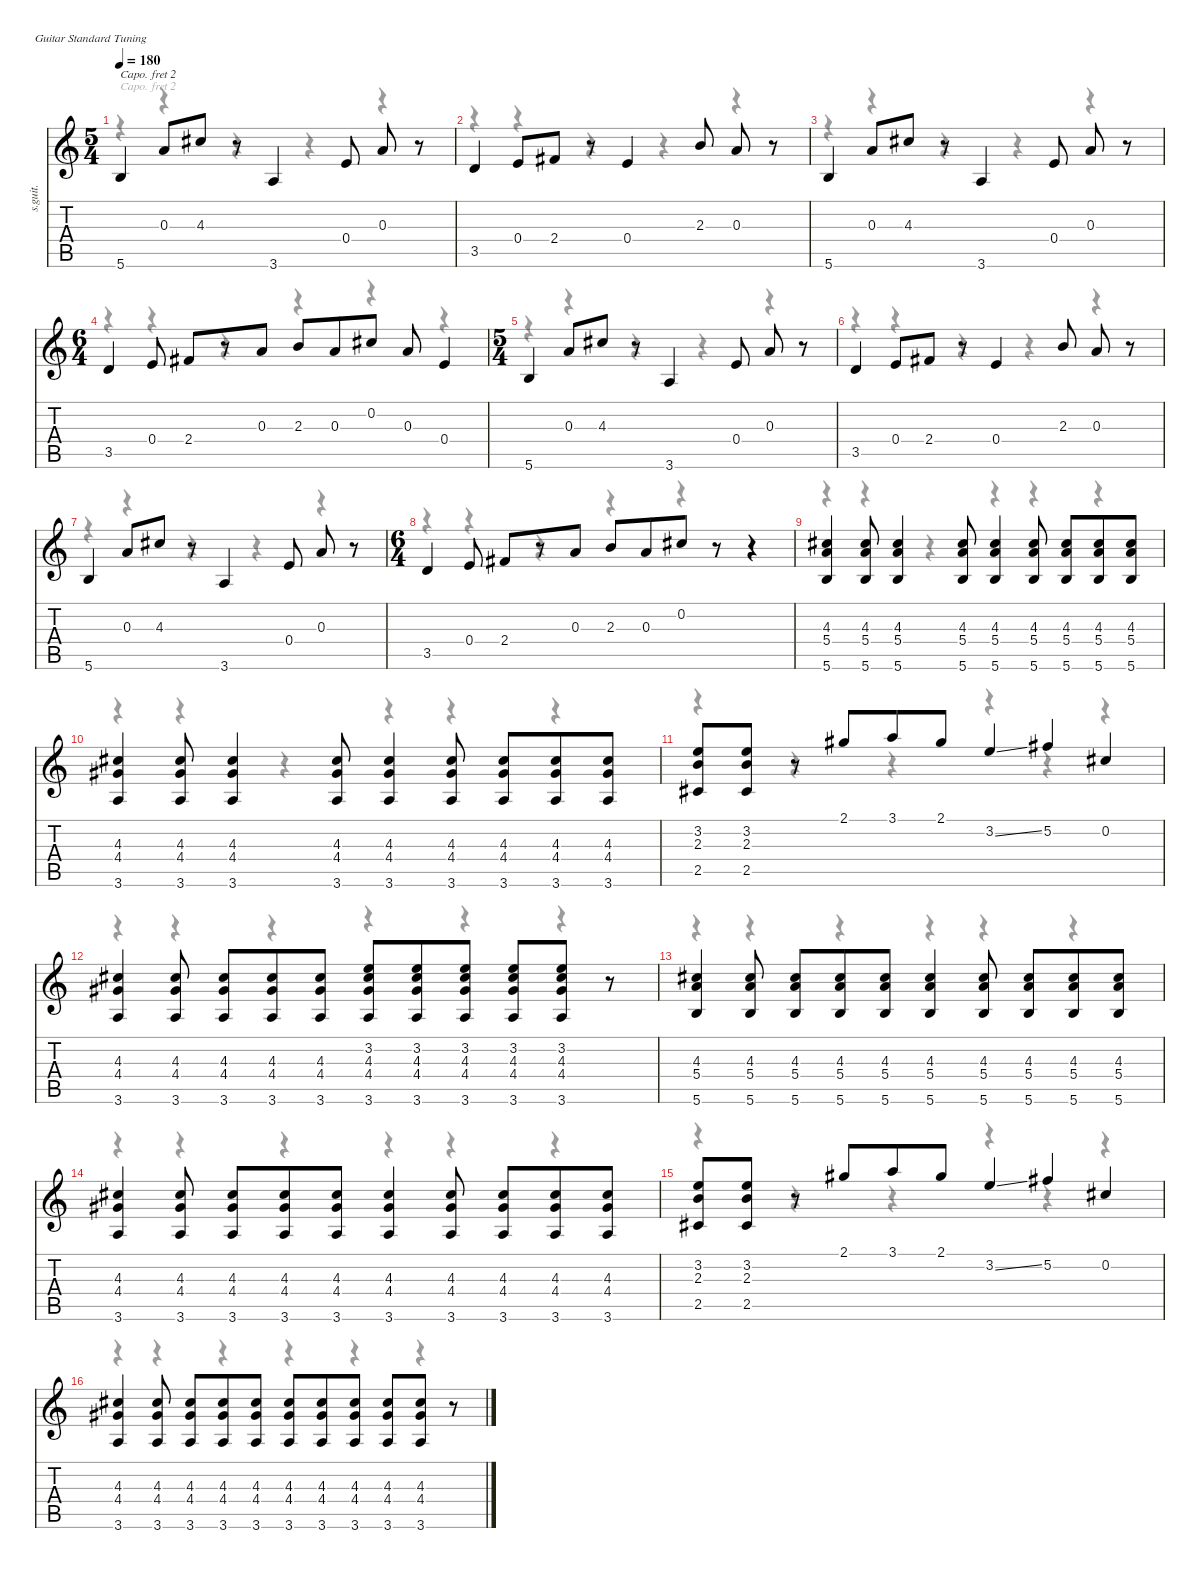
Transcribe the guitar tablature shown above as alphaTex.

\defaultSystemsLayout 4
\hideDynamics
\bracketExtendMode nobrackets
\otherSystemsTrackNameOrientation horizontal
\track ("Track 1" "s.guit.") {instrument acousticguitarsteel}
\staff {score tabs}
\capo 2
\tuning (E4 B3 G3 D3 A2 E2)
\voice
\ts (5 4)
\beaming (8 4 2 2 2)
\tempo 180
\clef g2
\ks c
5.6.4{dy f beam Up} 0.3.8{beam Up} 4.3{acc #}.8{beam Up} r.8{beam Up} 3.6.4{beam Up} 0.4.8{beam Up} 0.3.8{beam Up} r.8{beam Up} |
3.5.4{beam Up} 0.4.8{beam Up} 2.4{acc #}.8{beam Up} r.8{beam Up} 0.4.4{beam Up} 2.3.8{beam Up} 0.3.8{beam Up} r.8{beam Up} |
5.6.4{beam Up} 0.3.8{beam Up} 4.3{acc #}.8{beam Up} r.8{beam Up} 3.6.4{beam Up} 0.4.8{beam Up} 0.3.8{beam Up} r.8{beam Up} |
\ts (6 4)
\beaming (8 3 3 3 3)
3.5.4{beam Up} 0.4.8{beam Up} 2.4{acc #}.8{beam Up} r.8{beam Up} 0.3.8{beam Up} 2.3.8{beam Up} 0.3.8{beam Up} 0.2{acc #}.8{beam Up} 0.3.8{beam Up} 0.4.4{beam Up} |
\ts (5 4)
\beaming (8 4 2 2 2)
5.6.4{beam Up} 0.3.8{beam Up} 4.3{acc #}.8{beam Up} r.8{beam Up} 3.6.4{beam Up} 0.4.8{beam Up} 0.3.8{beam Up} r.8{beam Up} |
3.5.4{beam Up} 0.4.8{beam Up} 2.4{acc #}.8{beam Up} r.8{beam Up} 0.4.4{beam Up} 2.3.8{beam Up} 0.3.8{beam Up} r.8{beam Up} |
5.6.4{beam Up} 0.3.8{beam Up} 4.3{acc #}.8{beam Up} r.8{beam Up} 3.6.4{beam Up} 0.4.8{beam Up} 0.3.8{beam Up} r.8{beam Up} |
\ts (6 4)
\beaming (8 3 3 3 3)
3.5.4{beam Up} 0.4.8{beam Up} 2.4{acc #}.8{beam Up} r.8{beam Up} 0.3.8{beam Up} 2.3.8{beam Up} 0.3.8{beam Up} 0.2{acc #}.8{beam Up} r.8{beam Up} r.4{beam Up} |
(4.3{acc #} 5.4 5.6).4{beam Up} (4.3{acc #} 5.4 5.6).8{beam Up} (4.3{acc #} 5.4 5.6).4{beam Up} (4.3{acc #} 5.4 5.6).8{beam Up} (4.3{acc #} 5.4 5.6).4{beam Up} (4.3{acc #} 5.4 5.6).8{beam Up} (4.3{acc #} 5.4 5.6).8{beam Up} (4.3{acc #} 5.4 5.6).8{beam Up} (4.3{acc #} 5.4 5.6).8{beam Up} |
(4.3{acc #} 4.4{acc #} 3.6).4{beam Up} (4.3{acc #} 4.4{acc #} 3.6).8{beam Up} (4.3{acc #} 4.4{acc #} 3.6).4{beam Up} (4.3{acc #} 4.4{acc #} 3.6).8{beam Up} (4.3{acc #} 4.4{acc #} 3.6).4{beam Up} (4.3{acc #} 4.4{acc #} 3.6).8{beam Up} (4.3{acc #} 4.4{acc #} 3.6).8{beam Up} (4.3{acc #} 4.4{acc #} 3.6).8{beam Up} (4.3{acc #} 4.4{acc #} 3.6).8{beam Up} |
(3.2 2.3 2.5{acc #}).8{beam Up} (3.2 2.3 2.5{acc #}).8{beam Up} r.8{beam Up} 2.1{acc #}.8{beam Up} 3.1.8{beam Up} 2.1{acc #}.8{beam Up} 3.2{ss}.4{beam Up} 5.2{acc #}.4{beam Up} 0.2{acc #}.4{beam Up} |
(4.3{acc #} 4.4{acc #} 3.6).4{beam Up} (4.3{acc #} 4.4{acc #} 3.6).8{beam Up} (4.3{acc #} 4.4{acc #} 3.6).8{beam Up} (4.3{acc #} 4.4{acc #} 3.6).8{beam Up} (4.3{acc #} 4.4{acc #} 3.6).8{beam Up} (3.2 4.3{acc #} 4.4{acc #} 3.6).8{beam Up} (3.2 4.3{acc #} 4.4{acc #} 3.6).8{beam Up} (3.2 4.3{acc #} 4.4{acc #} 3.6).8{beam Up} (3.2 4.3{acc #} 4.4{acc #} 3.6).8{beam Up} (3.2 4.3{acc #} 4.4{acc #} 3.6).8{beam Up} r.8{beam Up} |
(4.3{acc #} 5.4 5.6).4{beam Up} (4.3{acc #} 5.4 5.6).8{beam Up} (4.3{acc #} 5.4 5.6).8{beam Up} (4.3{acc #} 5.4 5.6).8{beam Up} (4.3{acc #} 5.4 5.6).8{beam Up} (4.3{acc #} 5.4 5.6).4{beam Up} (4.3{acc #} 5.4 5.6).8{beam Up} (4.3{acc #} 5.4 5.6).8{beam Up} (4.3{acc #} 5.4 5.6).8{beam Up} (4.3{acc #} 5.4 5.6).8{beam Up} |
(4.3{acc #} 4.4{acc #} 3.6).4{beam Up} (4.3{acc #} 4.4{acc #} 3.6).8{beam Up} (4.3{acc #} 4.4{acc #} 3.6).8{beam Up} (4.3{acc #} 4.4{acc #} 3.6).8{beam Up} (4.3{acc #} 4.4{acc #} 3.6).8{beam Up} (4.3{acc #} 4.4{acc #} 3.6).4{beam Up} (4.3{acc #} 4.4{acc #} 3.6).8{beam Up} (4.3{acc #} 4.4{acc #} 3.6).8{beam Up} (4.3{acc #} 4.4{acc #} 3.6).8{beam Up} (4.3{acc #} 4.4{acc #} 3.6).8{beam Up} |
(3.2 2.3 2.5{acc #}).8{beam Up} (3.2 2.3 2.5{acc #}).8{beam Up} r.8{beam Up} 2.1{acc #}.8{beam Up} 3.1.8{beam Up} 2.1{acc #}.8{beam Up} 3.2{ss}.4{beam Up} 5.2{acc #}.4{beam Up} 0.2{acc #}.4{beam Up} |
(4.3{acc #} 4.4{acc #} 3.6).4{beam Up} (4.3{acc #} 4.4{acc #} 3.6).8{beam Up} (4.3{acc #} 4.4{acc #} 3.6).8{beam Up} (4.3{acc #} 4.4{acc #} 3.6).8{beam Up} (4.3{acc #} 4.4{acc #} 3.6).8{beam Up} (4.3{acc #} 4.4{acc #} 3.6).8{beam Up} (4.3{acc #} 4.4{acc #} 3.6).8{beam Up} (4.3{acc #} 4.4{acc #} 3.6).8{beam Up} (4.3{acc #} 4.4{acc #} 3.6).8{beam Up} (4.3{acc #} 4.4{acc #} 3.6).8{beam Up} r.8{beam Up}
\voice
\clef g2
\ottava regular
\simile none
\ks c
r.4{dy mf beam Down} r.4{beam Down} r.4{beam Down} r.4{beam Down} r.4{beam Down} |
r.4{beam Down} r.4{beam Down} r.4{beam Down} r.4{beam Down} r.4{beam Down} |
r.4{beam Down} r.4{beam Down} r.4{beam Down} r.4{beam Down} r.4{beam Down} |
r.4{beam Down} r.4{beam Down} r.4{beam Down} r.4{beam Down} r.4{beam Down} r.4{beam Down} |
r.4{beam Down} r.4{beam Down} r.4{beam Down} r.4{beam Down} r.4{beam Down} |
r.4{beam Down} r.4{beam Down} r.4{beam Down} r.4{beam Down} r.4{beam Down} |
r.4{beam Down} r.4{beam Down} r.4{beam Down} r.4{beam Down} r.4{beam Down} |
r.4{beam Down} r.4{beam Down} r.4{beam Down} r.4{beam Down} r.4{beam Down} r.4{beam Down} |
r.4{beam Down} r.4{beam Down} r.4{beam Down} r.4{beam Down} r.4{beam Down} r.4{beam Down} |
r.4{beam Down} r.4{beam Down} r.4{beam Down} r.4{beam Down} r.4{beam Down} r.4{beam Down} |
r.4{beam Down} r.4{beam Down} r.4{beam Down} r.4{beam Down} r.4{beam Down} r.4{beam Down} |
r.4{beam Down} r.4{beam Down} r.4{beam Down} r.4{beam Down} r.4{beam Down} r.4{beam Down} |
r.4{beam Down} r.4{beam Down} r.4{beam Down} r.4{beam Down} r.4{beam Down} r.4{beam Down} |
r.4{beam Down} r.4{beam Down} r.4{beam Down} r.4{beam Down} r.4{beam Down} r.4{beam Down} |
r.4{beam Down} r.4{beam Down} r.4{beam Down} r.4{beam Down} r.4{beam Down} r.4{beam Down} |
r.4{beam Down} r.4{beam Down} r.4{beam Down} r.4{beam Down} r.4{beam Down} r.4{beam Down}
